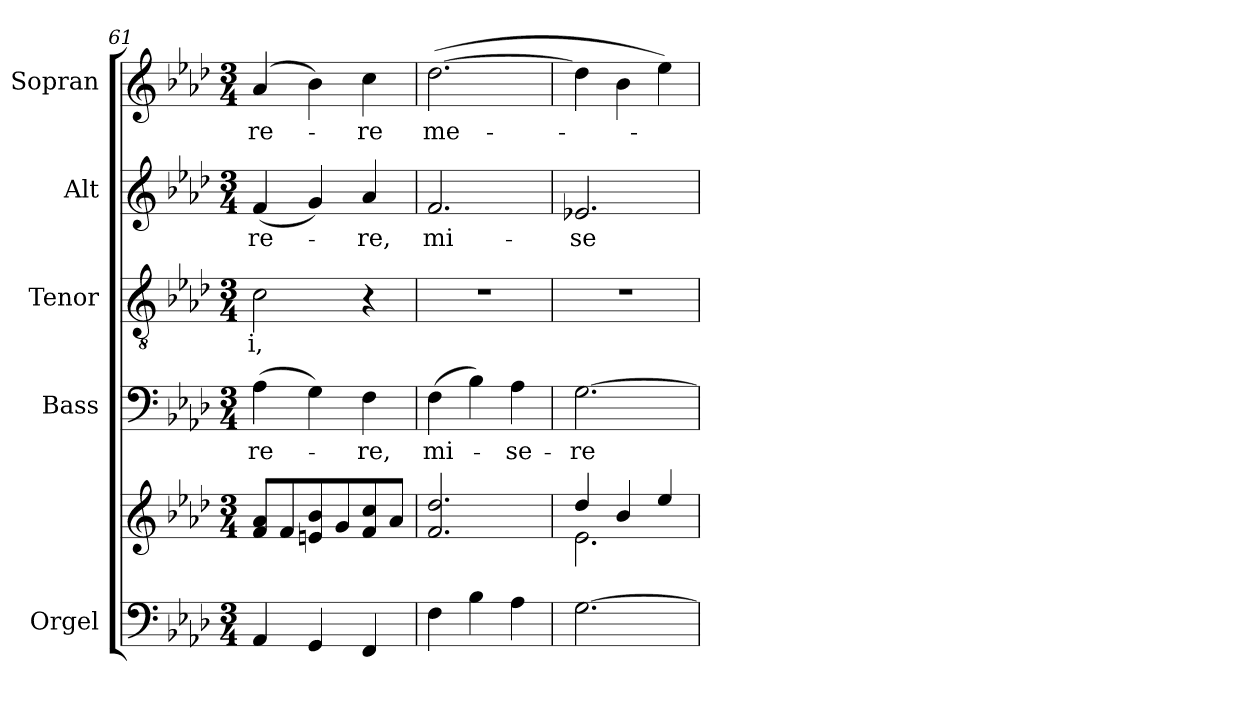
**kern	**kern	**kern	**text	**kern	**text	**kern	**text	**kern	**text
*part5	*part5	*part4	*part4	*part3	*part3	*part2	*part2	*part1	*part1
*staff6	*staff5	*staff4	*staff4	*staff3	*staff3	*staff2	*staff2	*staff1	*staff1
*I"Orgel	*	*I"Bass	*	*I"Tenor	*	*I"Alt	*	*I"Sopran	*
*I'Org.	*	*I'B.	*	*I'T.	*	*I'A.	*	*I'S.	*
!!LO:LB:g=z
*clefF4	*clefG2	*clefF4	*	*clefGv2	*	*clefG2	*	*clefG2	*
*k[b-e-a-d-]	*k[b-e-a-d-]	*k[b-e-a-d-]	*	*k[b-e-a-d-]	*	*k[b-e-a-d-]	*	*k[b-e-a-d-]	*
*A-:	*A-:	*A-:	*	*A-:	*	*A-:	*	*A-:	*
*M3/4	*M3/4	*M3/4	*	*M3/4	*	*M3/4	*	*M3/4	*
=61	=61	=61	=61	=61	=61	=61	=61	=61	=61
!	!	!	!LO:LY:b	!	!LO:LY:b	!	!LO:LY:b	!	!LO:LY:b
4AA-/	8f/ 8a-/L	(>4A-\	-re-	2c\	-i,	(<4f/	-re-	(4a-/	-re-
.	8f/	.	.	.	.	.	.	.	.
4GG/	8en/ 8b-/	4G\)	.	.	.	4g/)	.	4b-\)	.
.	8g/	.	.	.	.	.	.	.	.
!	!	!	!LO:LY:b	!	!	!	!LO:LY:b	!	!LO:LY:b
4FF/	8f/ 8cc/	4F\	-re,	4r	.	4a-/	-re,	4cc\	-re
.	8a-/J	.	.	.	.	.	.	.	.
=62	=62	=62	=62	=62	=62	=62	=62	=62	=62
!	!	!	!LO:LY:b	!	!	!	!LO:LY:b	!	!LO:LY:b
4F\	2.f/ 2.dd-/	(>4F\	mi-	2.r	.	2.f/	mi-	(>[2.dd-\	me-
4B-\	.	4B-\)	.	.	.	.	.	.	.
!	!	!	!LO:LY:b	!	!	!	!	!	!
4A-\	.	4A-\	-se-	.	.	.	.	.	.
=63	=63	=63	=63	=63	=63	=63	=63	=63	=63
*	*^	*	*	*	*	*	*	*	*
!	!	!	!	!LO:LY:b	!	!	!	!LO:LY:b	!	!
[2.G\	4dd-/	2.e-\	[2.G\	-re-	2.r	.	2.e-X/	-se-	4dd-\]	.
.	4b-/	.	.	.	.	.	.	.	4b-\	.
.	4ee-/	.	.	.	.	.	.	.	4ee-\)	.
*	*v	*v	*	*	*	*	*	*	*	*
=	=	=	=	=	=	=	=	=	=
*-	*-	*-	*-	*-	*-	*-	*-	*-	*-
